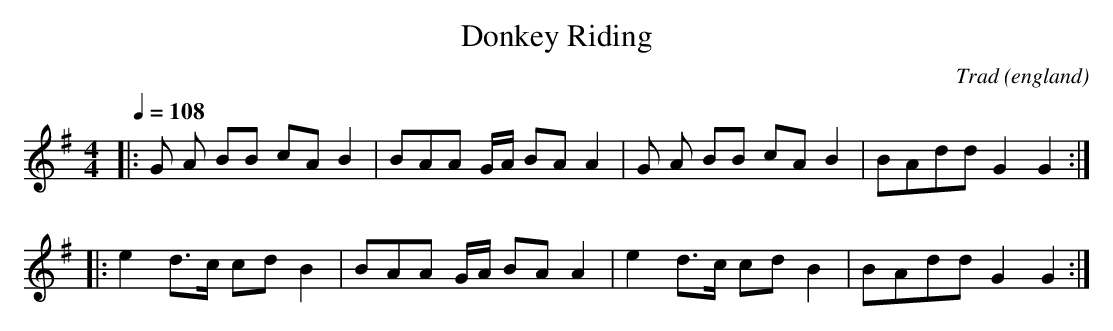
X:1
T:Donkey Riding
O:england
M:4/4
L:1/8
Q:1/4=108
C:Trad
K:G
|: G A BB cA B2|BAA G/2A/2 BA A2|G A BB cA B2|BAdd G2 G2:|
|: e2 d>c cd B2|BAA G/2A/2 BA A2|e2 d>c cd B2|BAdd G2G2:|
